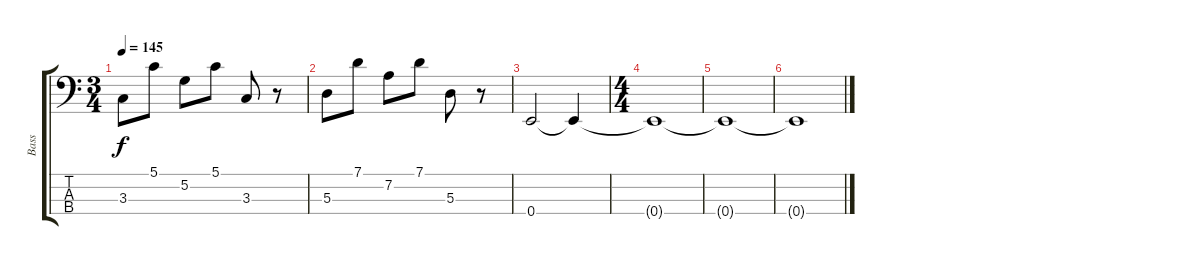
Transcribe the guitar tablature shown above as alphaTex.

\track ("Bass" "Bass") {instrument electricbassfinger}
\staff {score tabs}
\tuning (G2 D2 A1 E1) {hide}
\ts (3 4)
\tempo 145
\clef f4
\ks c
3.3.8{dy f} 5.1.8 5.2.8 5.1.8 3.3.8 r.8 |
5.3.8 7.1.8 7.2.8 7.1.8 5.3.8 r.8 |
0.4.2 0.4{t}.4 |
\ts (4 4)
0.4{t}.1 |
0.4{t}.1 |
0.4{t}.1
